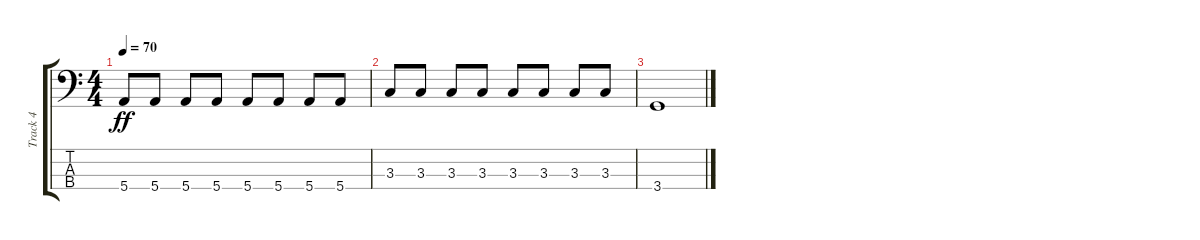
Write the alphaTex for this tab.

\track ("Track 4" "Track 4") {instrument electricbassfinger}
\staff {score tabs}
\tuning (G2 D2 A1 E1) {hide}
\ts (4 4)
\tempo 70
\clef f4
\ks c
5.4.8{dy ff} 5.4.8 5.4.8 5.4.8 5.4.8 5.4.8 5.4.8 5.4.8 |
3.3.8 3.3.8 3.3.8 3.3.8 3.3.8 3.3.8 3.3.8 3.3.8 |
3.4.1
